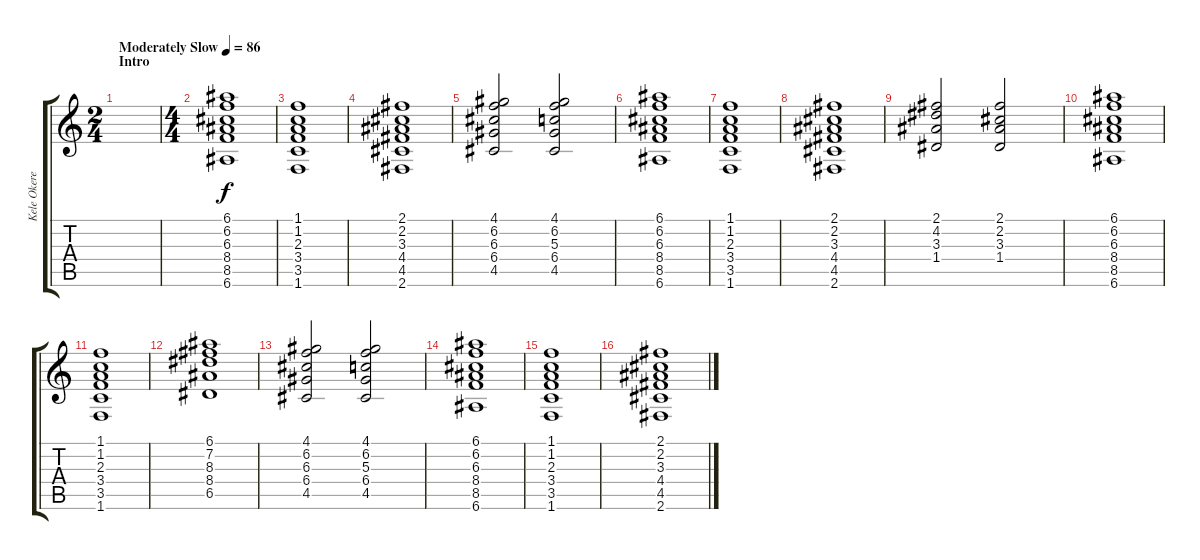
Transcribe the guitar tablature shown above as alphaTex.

\track ("Kele Okereke" "Kele Okere") {instrument acousticguitarsteel}
\staff {score tabs}
\tuning (E4 B3 G3 D3 A2 E2) {hide}
\ts (2 4)
\section ("" "Intro")
\tempo (86 "Moderately Slow")
\clef g2
\ks c
|
\ts (4 4)
(6.1 6.2 6.3 8.4 8.5 6.6).1 |
(1.1 1.2 2.3 3.4 3.5 1.6).1 |
(2.1 2.2 3.3 4.4 4.5 2.6).1 |
(4.1 6.2 6.3 6.4 4.5).2 (4.1 6.2 5.3 6.4 4.5).2 |
(6.1 6.2 6.3 8.4 8.5 6.6).1 |
(1.1 1.2 2.3 3.4 3.5 1.6).1 |
(2.1 2.2 3.3 4.4 4.5 2.6).1 |
(2.1 4.2 3.3 1.4).2 (2.1 2.2 3.3 1.4).2 |
(6.1 6.2 6.3 8.4 8.5 6.6).1 |
(1.1 1.2 2.3 3.4 3.5 1.6).1 |
(6.1 7.2 8.3 8.4 6.5).1 |
(4.1 6.2 6.3 6.4 4.5).2 (4.1 6.2 5.3 6.4 4.5).2 |
(6.1 6.2 6.3 8.4 8.5 6.6).1 |
(1.1 1.2 2.3 3.4 3.5 1.6).1 |
(2.1 2.2 3.3 4.4 4.5 2.6).1
